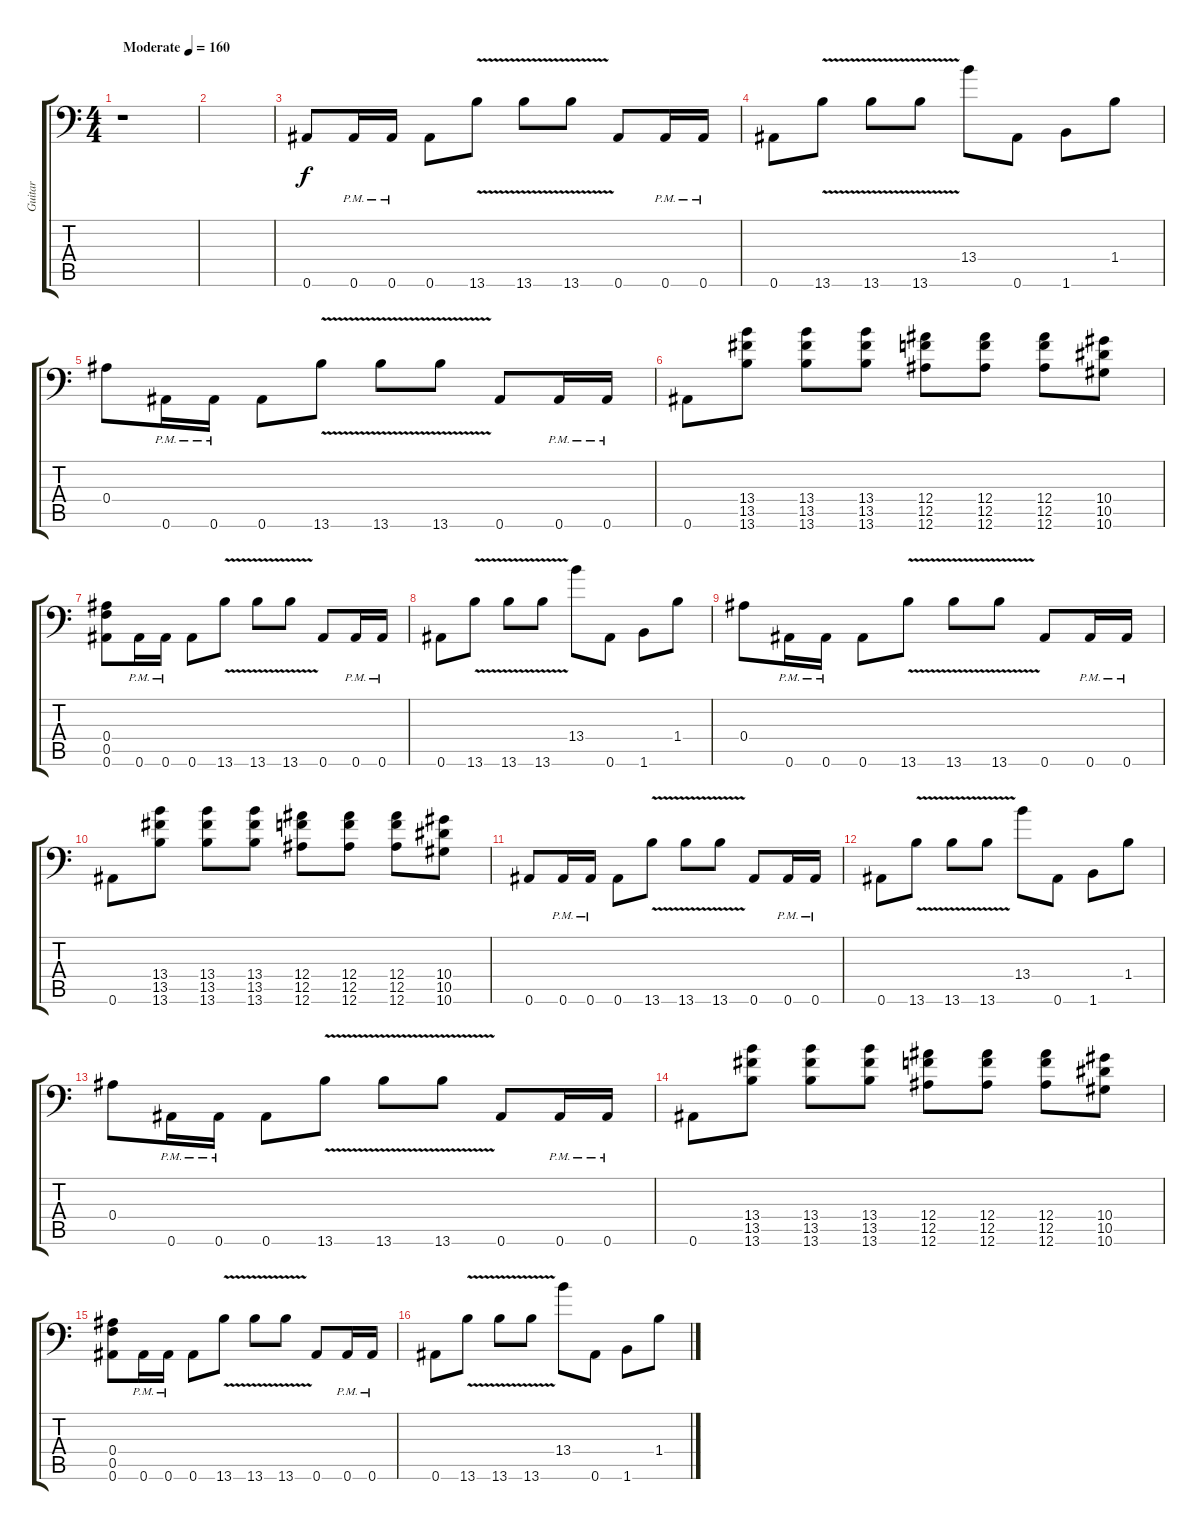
\track ("Guitar" "Guitar") {instrument distortionguitar}
\staff {score tabs}
\tuning (C4 G3 Eb3 Bb2 F2 Bb1) {hide}
\ts (4 4)
\tempo (160 "Moderate")
\clef f4
\ks c
r.1{dy f instrument distortionguitar} |
|
0.6.8 0.6{pm}.16 0.6{pm}.16 0.6.8 13.6{v}.8 13.6{v}.8 13.6{v}.8 0.6.8 0.6{pm}.16 0.6{pm}.16 |
0.6.8 13.6{v}.8 13.6{v}.8 13.6{v}.8 13.4.8 0.6.8 1.6.8 1.4.8 |
0.4.8 0.6{pm}.16 0.6{pm}.16 0.6.8 13.6{v}.8 13.6{v}.8 13.6{v}.8 0.6.8 0.6{pm}.16 0.6{pm}.16 |
0.6.8 (13.4 13.5 13.6).8 (13.4 13.5 13.6).8 (13.4 13.5 13.6).8 (12.4 12.5 12.6).8 (12.4 12.5 12.6).8 (12.4 12.5 12.6).8 (10.4 10.5 10.6).8 |
(0.4 0.5 0.6).8 0.6{pm}.16 0.6{pm}.16 0.6.8 13.6{v}.8 13.6{v}.8 13.6{v}.8 0.6.8 0.6{pm}.16 0.6{pm}.16 |
0.6.8 13.6{v}.8 13.6{v}.8 13.6{v}.8 13.4.8 0.6.8 1.6.8 1.4.8 |
0.4.8 0.6{pm}.16 0.6{pm}.16 0.6.8 13.6{v}.8 13.6{v}.8 13.6{v}.8 0.6.8 0.6{pm}.16 0.6{pm}.16 |
0.6.8 (13.4 13.5 13.6).8 (13.4 13.5 13.6).8 (13.4 13.5 13.6).8 (12.4 12.5 12.6).8 (12.4 12.5 12.6).8 (12.4 12.5 12.6).8 (10.4 10.5 10.6).8 |
0.6.8 0.6{pm}.16 0.6{pm}.16 0.6.8 13.6{v}.8 13.6{v}.8 13.6{v}.8 0.6.8 0.6{pm}.16 0.6{pm}.16 |
0.6.8 13.6{v}.8 13.6{v}.8 13.6{v}.8 13.4.8 0.6.8 1.6.8 1.4.8 |
0.4.8 0.6{pm}.16 0.6{pm}.16 0.6.8 13.6{v}.8 13.6{v}.8 13.6{v}.8 0.6.8 0.6{pm}.16 0.6{pm}.16 |
0.6.8 (13.4 13.5 13.6).8 (13.4 13.5 13.6).8 (13.4 13.5 13.6).8 (12.4 12.5 12.6).8 (12.4 12.5 12.6).8 (12.4 12.5 12.6).8 (10.4 10.5 10.6).8 |
(0.4 0.5 0.6).8 0.6{pm}.16 0.6{pm}.16 0.6.8 13.6{v}.8 13.6{v}.8 13.6{v}.8 0.6.8 0.6{pm}.16 0.6{pm}.16 |
0.6.8 13.6{v}.8 13.6{v}.8 13.6{v}.8 13.4.8 0.6.8 1.6.8 1.4.8
